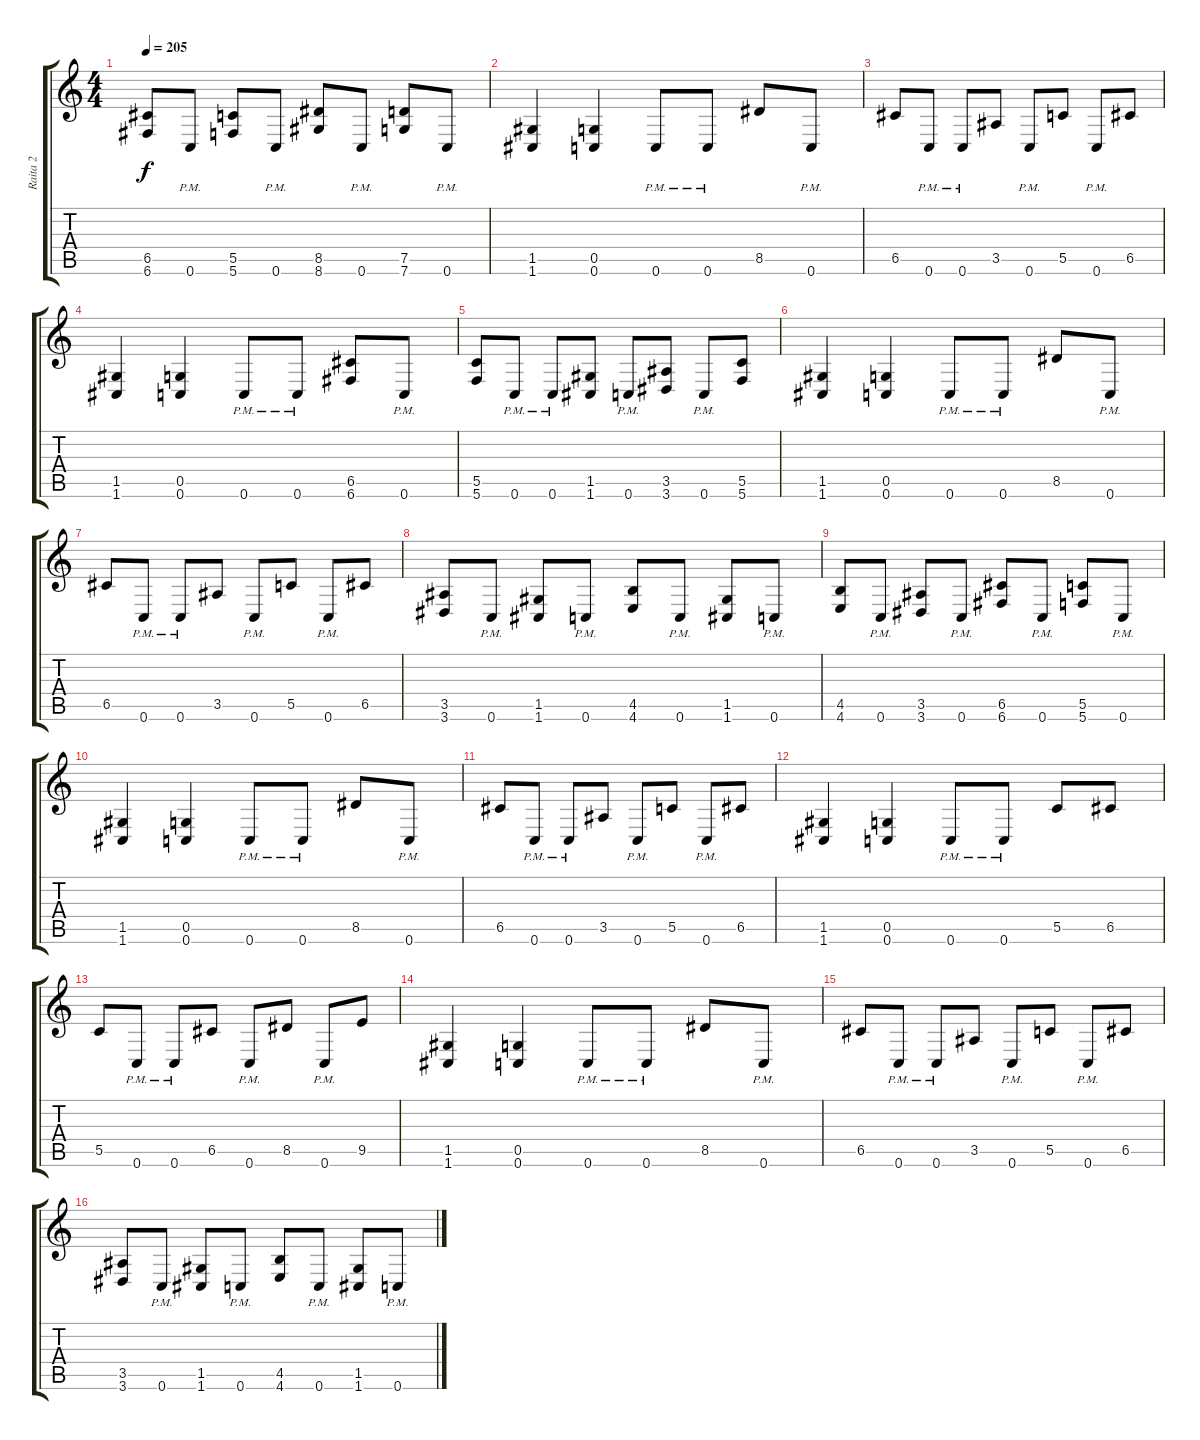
\track ("Raita 2" "Raita 2") {instrument distortionguitar}
\staff {score tabs}
\tuning (D4 A3 F3 C3 G2 C2) {hide}
\ts (4 4)
\tempo 205
\clef g2
\ks c
(6.5 6.6).8{dy f} 0.6{pm}.8 (5.5 5.6).8 0.6{pm}.8 (8.5 8.6).8 0.6{pm}.8 (7.5 7.6).8 0.6{pm}.8 |
(1.5 1.6).4 (0.5 0.6).4 0.6{pm}.8 0.6{pm}.8 8.5.8 0.6{pm}.8 |
6.5.8 0.6{pm}.8 0.6{pm}.8 3.5.8 0.6{pm}.8 5.5.8 0.6{pm}.8 6.5.8 |
(1.5 1.6).4 (0.5 0.6).4 0.6{pm}.8 0.6{pm}.8 (6.5 6.6).8 0.6{pm}.8 |
(5.5 5.6).8 0.6{pm}.8 0.6{pm}.8 (1.5 1.6).8 0.6{pm}.8 (3.5 3.6).8 0.6{pm}.8 (5.5 5.6).8 |
(1.5 1.6).4 (0.5 0.6).4 0.6{pm}.8 0.6{pm}.8 8.5.8 0.6{pm}.8 |
6.5.8 0.6{pm}.8 0.6{pm}.8 3.5.8 0.6{pm}.8 5.5.8 0.6{pm}.8 6.5.8 |
(3.5 3.6).8 0.6{pm}.8 (1.5 1.6).8 0.6{pm}.8 (4.5 4.6).8 0.6{pm}.8 (1.5 1.6).8 0.6{pm}.8 |
(4.5 4.6).8 0.6{pm}.8 (3.5 3.6).8 0.6{pm}.8 (6.5 6.6).8 0.6{pm}.8 (5.5 5.6).8 0.6{pm}.8 |
(1.5 1.6).4 (0.5 0.6).4 0.6{pm}.8 0.6{pm}.8 8.5.8 0.6{pm}.8 |
6.5.8 0.6{pm}.8 0.6{pm}.8 3.5.8 0.6{pm}.8 5.5.8 0.6{pm}.8 6.5.8 |
(1.5 1.6).4 (0.5 0.6).4 0.6{pm}.8 0.6{pm}.8 5.5.8 6.5.8 |
5.5.8 0.6{pm}.8 0.6{pm}.8 6.5.8 0.6{pm}.8 8.5.8 0.6{pm}.8 9.5.8 |
(1.5 1.6).4 (0.5 0.6).4 0.6{pm}.8 0.6{pm}.8 8.5.8 0.6{pm}.8 |
6.5.8 0.6{pm}.8 0.6{pm}.8 3.5.8 0.6{pm}.8 5.5.8 0.6{pm}.8 6.5.8 |
(3.5 3.6).8 0.6{pm}.8 (1.5 1.6).8 0.6{pm}.8 (4.5 4.6).8 0.6{pm}.8 (1.5 1.6).8 0.6{pm}.8
